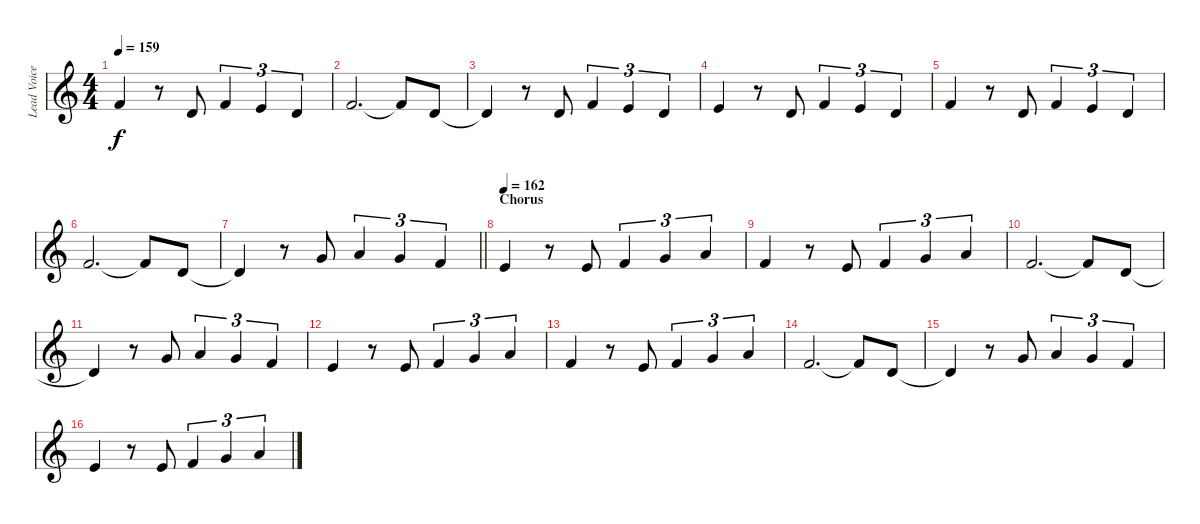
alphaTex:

\track ("Lead Voice" "Lead Voice") {instrument lead2sawtooth}
\staff {score}
\tuning (E4 B3 G3 D3 A2 D2) {hide}
\ts (4 4)
\tempo 159
\clef g2
\ks c
1.1.4{dy f} r.8 3.2.8 1.1.4{tu (3 2)} 5.2.4{tu (3 2)} 3.2.4{tu (3 2)} |
1.1.2{d} 1.1{t}.8 3.2.8 |
3.2{t}.4 r.8 3.2.8 1.1.4{tu (3 2)} 5.2.4{tu (3 2)} 3.2.4{tu (3 2)} |
5.2.4 r.8 3.2.8 1.1.4{tu (3 2)} 5.2.4{tu (3 2)} 3.2.4{tu (3 2)} |
1.1.4 r.8 3.2.8 1.1.4{tu (3 2)} 5.2.4{tu (3 2)} 3.2.4{tu (3 2)} |
1.1.2{d} 1.1{t}.8 3.2.8 |
\barLineRight lightlight
3.2{t}.4 r.8 3.1.8 5.1.4{tu (3 2)} 3.1.4{tu (3 2)} 1.1.4{tu (3 2)} |
\section ("" "Chorus")
\tempo 162
5.2.4 r.8 0.1.8 1.1.4{tu (3 2)} 3.1.4{tu (3 2)} 5.1.4{tu (3 2)} |
1.1.4 r.8 0.1.8 1.1.4{tu (3 2)} 3.1.4{tu (3 2)} 5.1.4{tu (3 2)} |
1.1.2{d} 1.1{t}.8 3.2.8 |
3.2{t}.4 r.8 3.1.8 5.1.4{tu (3 2)} 3.1.4{tu (3 2)} 1.1.4{tu (3 2)} |
5.2.4 r.8 0.1.8 1.1.4{tu (3 2)} 3.1.4{tu (3 2)} 5.1.4{tu (3 2)} |
1.1.4 r.8 0.1.8 1.1.4{tu (3 2)} 3.1.4{tu (3 2)} 5.1.4{tu (3 2)} |
1.1.2{d} 1.1{t}.8 3.2.8 |
3.2{t}.4 r.8 3.1.8 5.1.4{tu (3 2)} 3.1.4{tu (3 2)} 1.1.4{tu (3 2)} |
5.2.4 r.8 0.1.8 1.1.4{tu (3 2)} 3.1.4{tu (3 2)} 5.1.4{tu (3 2)}
